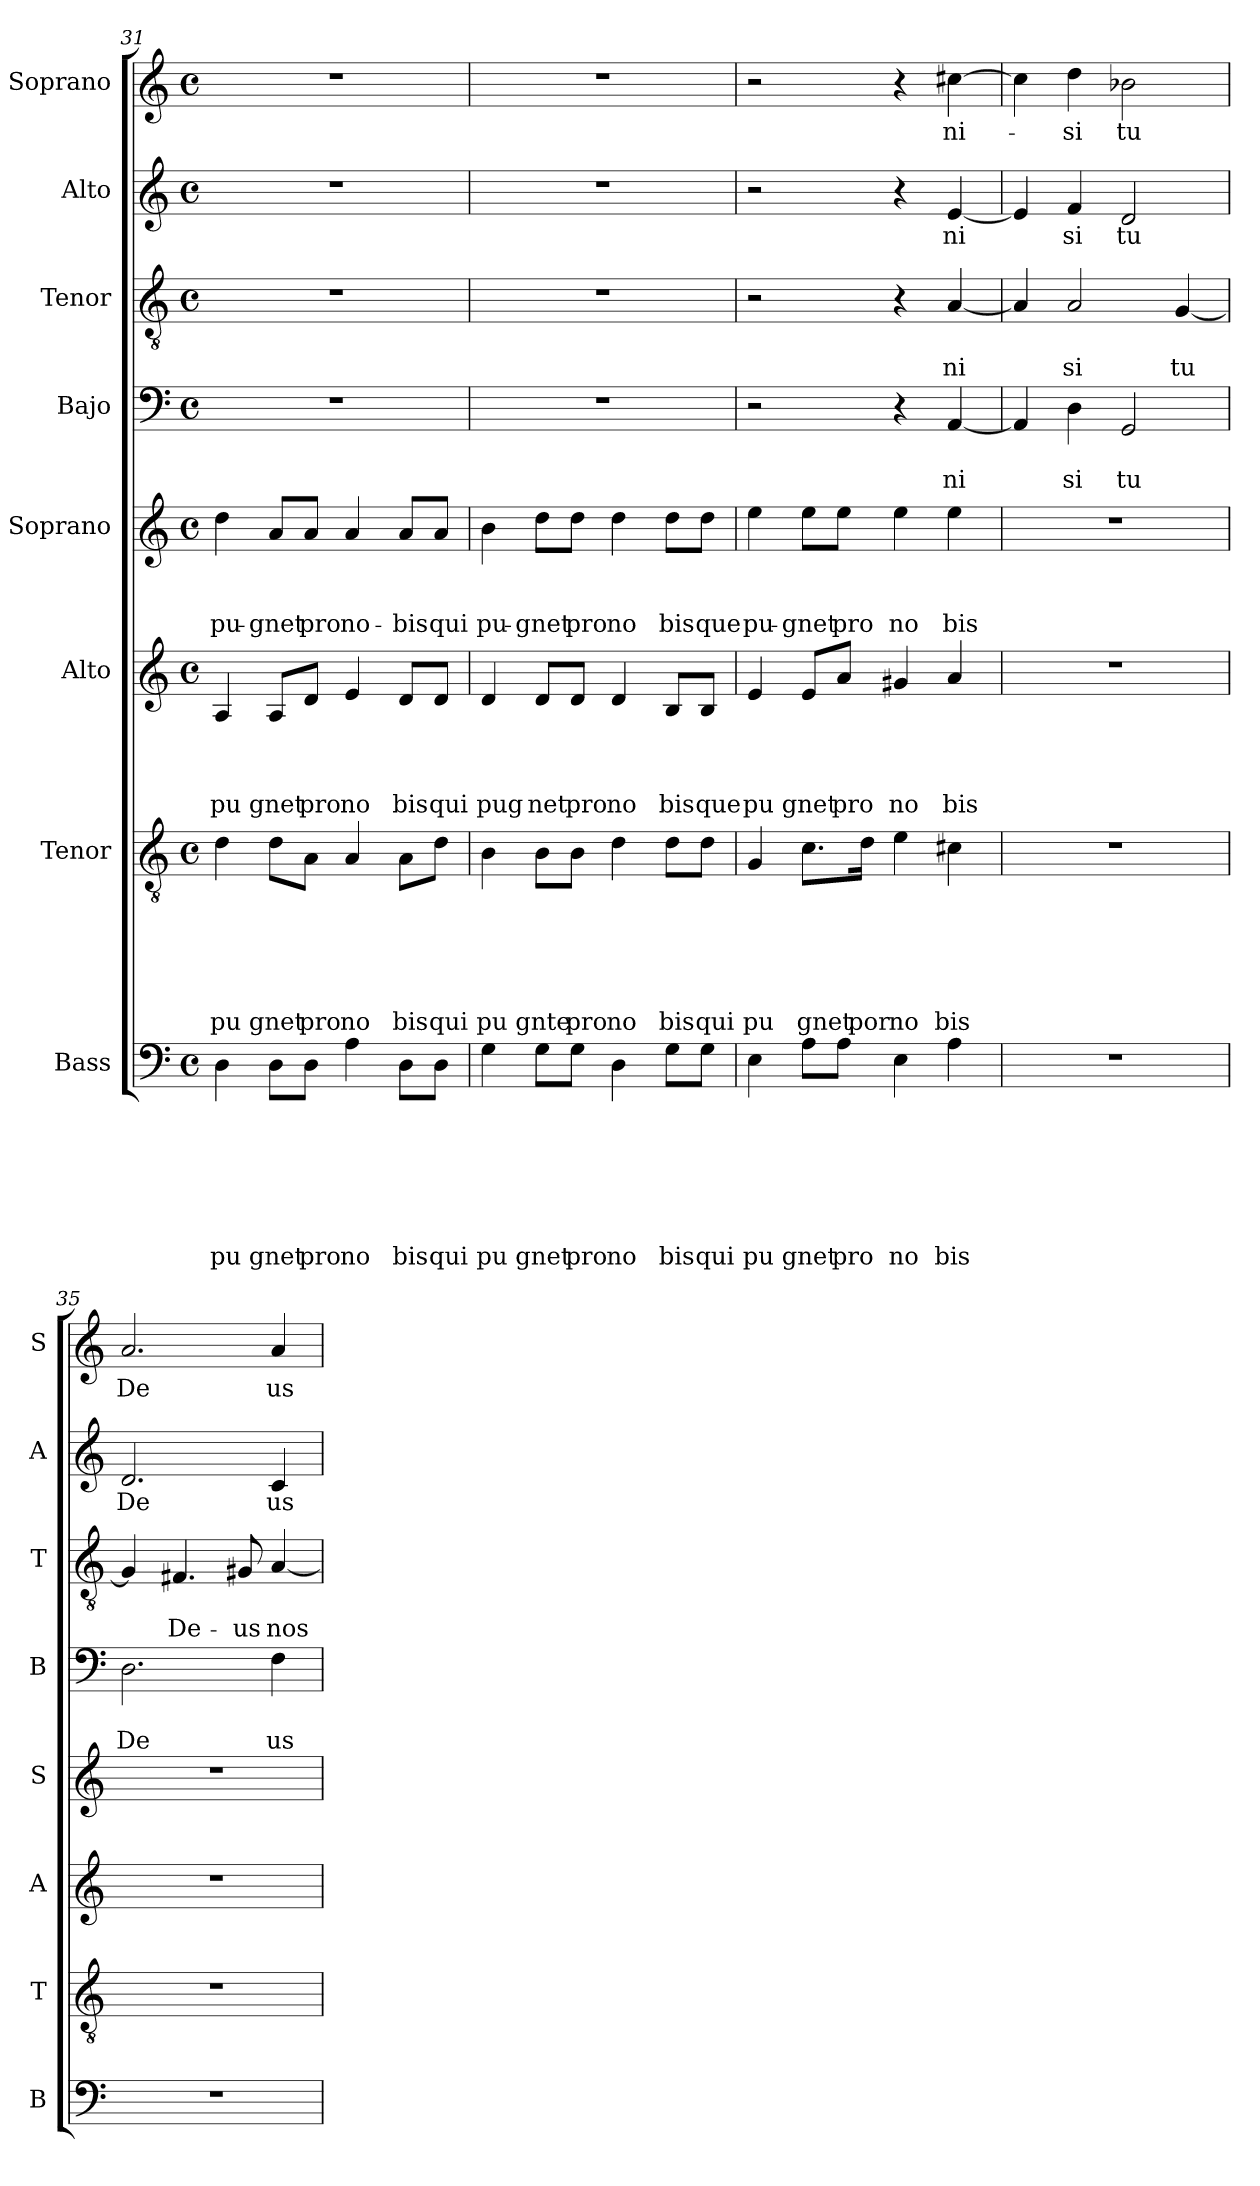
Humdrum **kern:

**kern	**text	**text	**text	**text	**text	**text	**text	**kern	**text	**text	**text	**text	**text	**text	**kern	**text	**text	**text	**text	**kern	**text	**text	**text	**kern	**text	**text	**kern	**text	**text	**kern	**text	**kern	**text
*part8	*part8	*part8	*part8	*part8	*part8	*part8	*part8	*part7	*part7	*part7	*part7	*part7	*part7	*part7	*part6	*part6	*part6	*part6	*part6	*part5	*part5	*part5	*part5	*part4	*part4	*part4	*part3	*part3	*part3	*part2	*part2	*part1	*part1
*staff8	*staff8	*staff8	*staff8	*staff8	*staff8	*staff8	*staff8	*staff7	*staff7	*staff7	*staff7	*staff7	*staff7	*staff7	*staff6	*staff6	*staff6	*staff6	*staff6	*staff5	*staff5	*staff5	*staff5	*staff4	*staff4	*staff4	*staff3	*staff3	*staff3	*staff2	*staff2	*staff1	*staff1
*I"Bass	*	*	*	*	*	*	*	*I"Tenor	*	*	*	*	*	*	*I"Alto	*	*	*	*	*I"Soprano	*	*	*	*I"Bajo	*	*	*I"Tenor	*	*	*I"Alto	*	*I"Soprano	*
*I'B	*	*	*	*	*	*	*	*I'T	*	*	*	*	*	*	*I'A	*	*	*	*	*I'S	*	*	*	*I'B	*	*	*I'T	*	*	*I'A	*	*I'S	*
*clefF4	*	*	*	*	*	*	*	*clefGv2	*	*	*	*	*	*	*clefG2	*	*	*	*	*clefG2	*	*	*	*clefF4	*	*	*clefGv2	*	*	*clefG2	*	*clefG2	*
*k[]	*	*	*	*	*	*	*	*k[]	*	*	*	*	*	*	*k[]	*	*	*	*	*k[]	*	*	*	*k[]	*	*	*k[]	*	*	*k[]	*	*k[]	*
*C:	*	*	*	*	*	*	*	*C:	*	*	*	*	*	*	*C:	*	*	*	*	*C:	*	*	*	*C:	*	*	*C:	*	*	*C:	*	*C:	*
*M4/4	*	*	*	*	*	*	*	*M4/4	*	*	*	*	*	*	*M4/4	*	*	*	*	*M4/4	*	*	*	*M4/4	*	*	*M4/4	*	*	*M4/4	*	*M4/4	*
*met(c)	*	*	*	*	*	*	*	*met(c)	*	*	*	*	*	*	*met(c)	*	*	*	*	*met(c)	*	*	*	*met(c)	*	*	*met(c)	*	*	*met(c)	*	*met(c)	*
=31	=31	=31	=31	=31	=31	=31	=31	=31	=31	=31	=31	=31	=31	=31	=31	=31	=31	=31	=31	=31	=31	=31	=31	=31	=31	=31	=31	=31	=31	=31	=31	=31	=31
4D\	.	.	.	.	.	.	pu	4d\	.	.	.	.	.	pu	4A/	.	.	.	pu	4dd\	.	.	pu-	1r	.	.	1r	.	.	1r	.	1r	.
8D\L	.	.	.	.	.	.	gnet	8d\L	.	.	.	.	.	gnet	8A/L	.	.	.	gnet	8a/L	.	.	-gnet	.	.	.	.	.	.	.	.	.	.
8D\J	.	.	.	.	.	.	pro	8A\J	.	.	.	.	.	pro	8d/J	.	.	.	pro	8a/J	.	.	pro	.	.	.	.	.	.	.	.	.	.
4A\	.	.	.	.	.	.	no	4A/	.	.	.	.	.	no	4e/	.	.	.	no	4a/	.	.	no-	.	.	.	.	.	.	.	.	.	.
8D\L	.	.	.	.	.	.	bis	8A\L	.	.	.	.	.	bis	8d/L	.	.	.	bis	8a/L	.	.	-bis	.	.	.	.	.	.	.	.	.	.
8D\J	.	.	.	.	.	.	qui	8d\J	.	.	.	.	.	qui	8d/J	.	.	.	qui	8a/J	.	.	qui	.	.	.	.	.	.	.	.	.	.
=32	=32	=32	=32	=32	=32	=32	=32	=32	=32	=32	=32	=32	=32	=32	=32	=32	=32	=32	=32	=32	=32	=32	=32	=32	=32	=32	=32	=32	=32	=32	=32	=32	=32
4G\	.	.	.	.	.	.	pu	4B\	.	.	.	.	.	pu	4d/	.	.	.	pug	4b\	.	.	pu-	1r	.	.	1r	.	.	1r	.	1r	.
8G\L	.	.	.	.	.	.	gnet	8B\L	.	.	.	.	.	gnte	8d/L	.	.	.	net	8dd\L	.	.	-gnet	.	.	.	.	.	.	.	.	.	.
8G\J	.	.	.	.	.	.	pro	8B\J	.	.	.	.	.	pro	8d/J	.	.	.	pro	8dd\J	.	.	pro	.	.	.	.	.	.	.	.	.	.
4D\	.	.	.	.	.	.	no	4d\	.	.	.	.	.	no	4d/	.	.	.	no	4dd\	.	.	no	.	.	.	.	.	.	.	.	.	.
8G\L	.	.	.	.	.	.	bis	8d\L	.	.	.	.	.	bis	8B/L	.	.	.	bis	8dd\L	.	.	bis	.	.	.	.	.	.	.	.	.	.
8G\J	.	.	.	.	.	.	qui	8d\J	.	.	.	.	.	qui	8B/J	.	.	.	que	8dd\J	.	.	que	.	.	.	.	.	.	.	.	.	.
!!LO:PB:g=z
=33	=33	=33	=33	=33	=33	=33	=33	=33	=33	=33	=33	=33	=33	=33	=33	=33	=33	=33	=33	=33	=33	=33	=33	=33	=33	=33	=33	=33	=33	=33	=33	=33	=33
4E\	.	.	.	.	.	.	pu	4G/	.	.	.	.	.	pu	4e/	.	.	.	pu	4ee\	.	.	pu-	2r	.	.	2r	.	.	2r	.	2r	.
8A\L	.	.	.	.	.	.	gnet	8.c\L	.	.	.	.	.	gnet	8e/L	.	.	.	gnet	8ee\L	.	.	-gnet	.	.	.	.	.	.	.	.	.	.
8A\J	.	.	.	.	.	.	pro	.	.	.	.	.	.	.	8a/J	.	.	.	pro	8ee\J	.	.	pro	.	.	.	.	.	.	.	.	.	.
.	.	.	.	.	.	.	.	16d\Jk	.	.	.	.	.	por	.	.	.	.	.	.	.	.	.	.	.	.	.	.	.	.	.	.	.
4E\	.	.	.	.	.	.	no	4e\	.	.	.	.	.	no	4g#X/	.	.	.	no	4ee\	.	.	no	4r	.	.	4r	.	.	4r	.	4r	.
4A\	.	.	.	.	.	.	bis	4c#X\	.	.	.	.	.	bis	4a/	.	.	.	bis	4ee\	.	.	bis	[4AA/	.	ni	[4A/	.	ni	[4e/	ni	[4cc#X\	ni-
=34	=34	=34	=34	=34	=34	=34	=34	=34	=34	=34	=34	=34	=34	=34	=34	=34	=34	=34	=34	=34	=34	=34	=34	=34	=34	=34	=34	=34	=34	=34	=34	=34	=34
1r	.	.	.	.	.	.	.	1r	.	.	.	.	.	.	1r	.	.	.	.	1r	.	.	.	4AA/]	.	.	4A/]	.	.	4e/]	.	4cc#\]	.
.	.	.	.	.	.	.	.	.	.	.	.	.	.	.	.	.	.	.	.	.	.	.	.	4D\	.	si	2A/	.	si	4f/	si	4dd\	-si
.	.	.	.	.	.	.	.	.	.	.	.	.	.	.	.	.	.	.	.	.	.	.	.	2GG/	.	tu	.	.	.	2d/	tu	2b-X\	tu
.	.	.	.	.	.	.	.	.	.	.	.	.	.	.	.	.	.	.	.	.	.	.	.	.	.	.	[4G/	.	tu	.	.	.	.
=35	=35	=35	=35	=35	=35	=35	=35	=35	=35	=35	=35	=35	=35	=35	=35	=35	=35	=35	=35	=35	=35	=35	=35	=35	=35	=35	=35	=35	=35	=35	=35	=35	=35
1r	.	.	.	.	.	.	.	1r	.	.	.	.	.	.	1r	.	.	.	.	1r	.	.	.	2.D\	.	De	4G/]	.	.	2.d/	De	2.a/	De
.	.	.	.	.	.	.	.	.	.	.	.	.	.	.	.	.	.	.	.	.	.	.	.	.	.	.	4.F#X/	.	De-	.	.	.	.
.	.	.	.	.	.	.	.	.	.	.	.	.	.	.	.	.	.	.	.	.	.	.	.	.	.	.	8G#X/	.	-us	.	.	.	.
.	.	.	.	.	.	.	.	.	.	.	.	.	.	.	.	.	.	.	.	.	.	.	.	4F\	.	us	[4A/	.	nos	4c/	us	4a/	us
=	=	=	=	=	=	=	=	=	=	=	=	=	=	=	=	=	=	=	=	=	=	=	=	=	=	=	=	=	=	=	=	=	=
*-	*-	*-	*-	*-	*-	*-	*-	*-	*-	*-	*-	*-	*-	*-	*-	*-	*-	*-	*-	*-	*-	*-	*-	*-	*-	*-	*-	*-	*-	*-	*-	*-	*-
